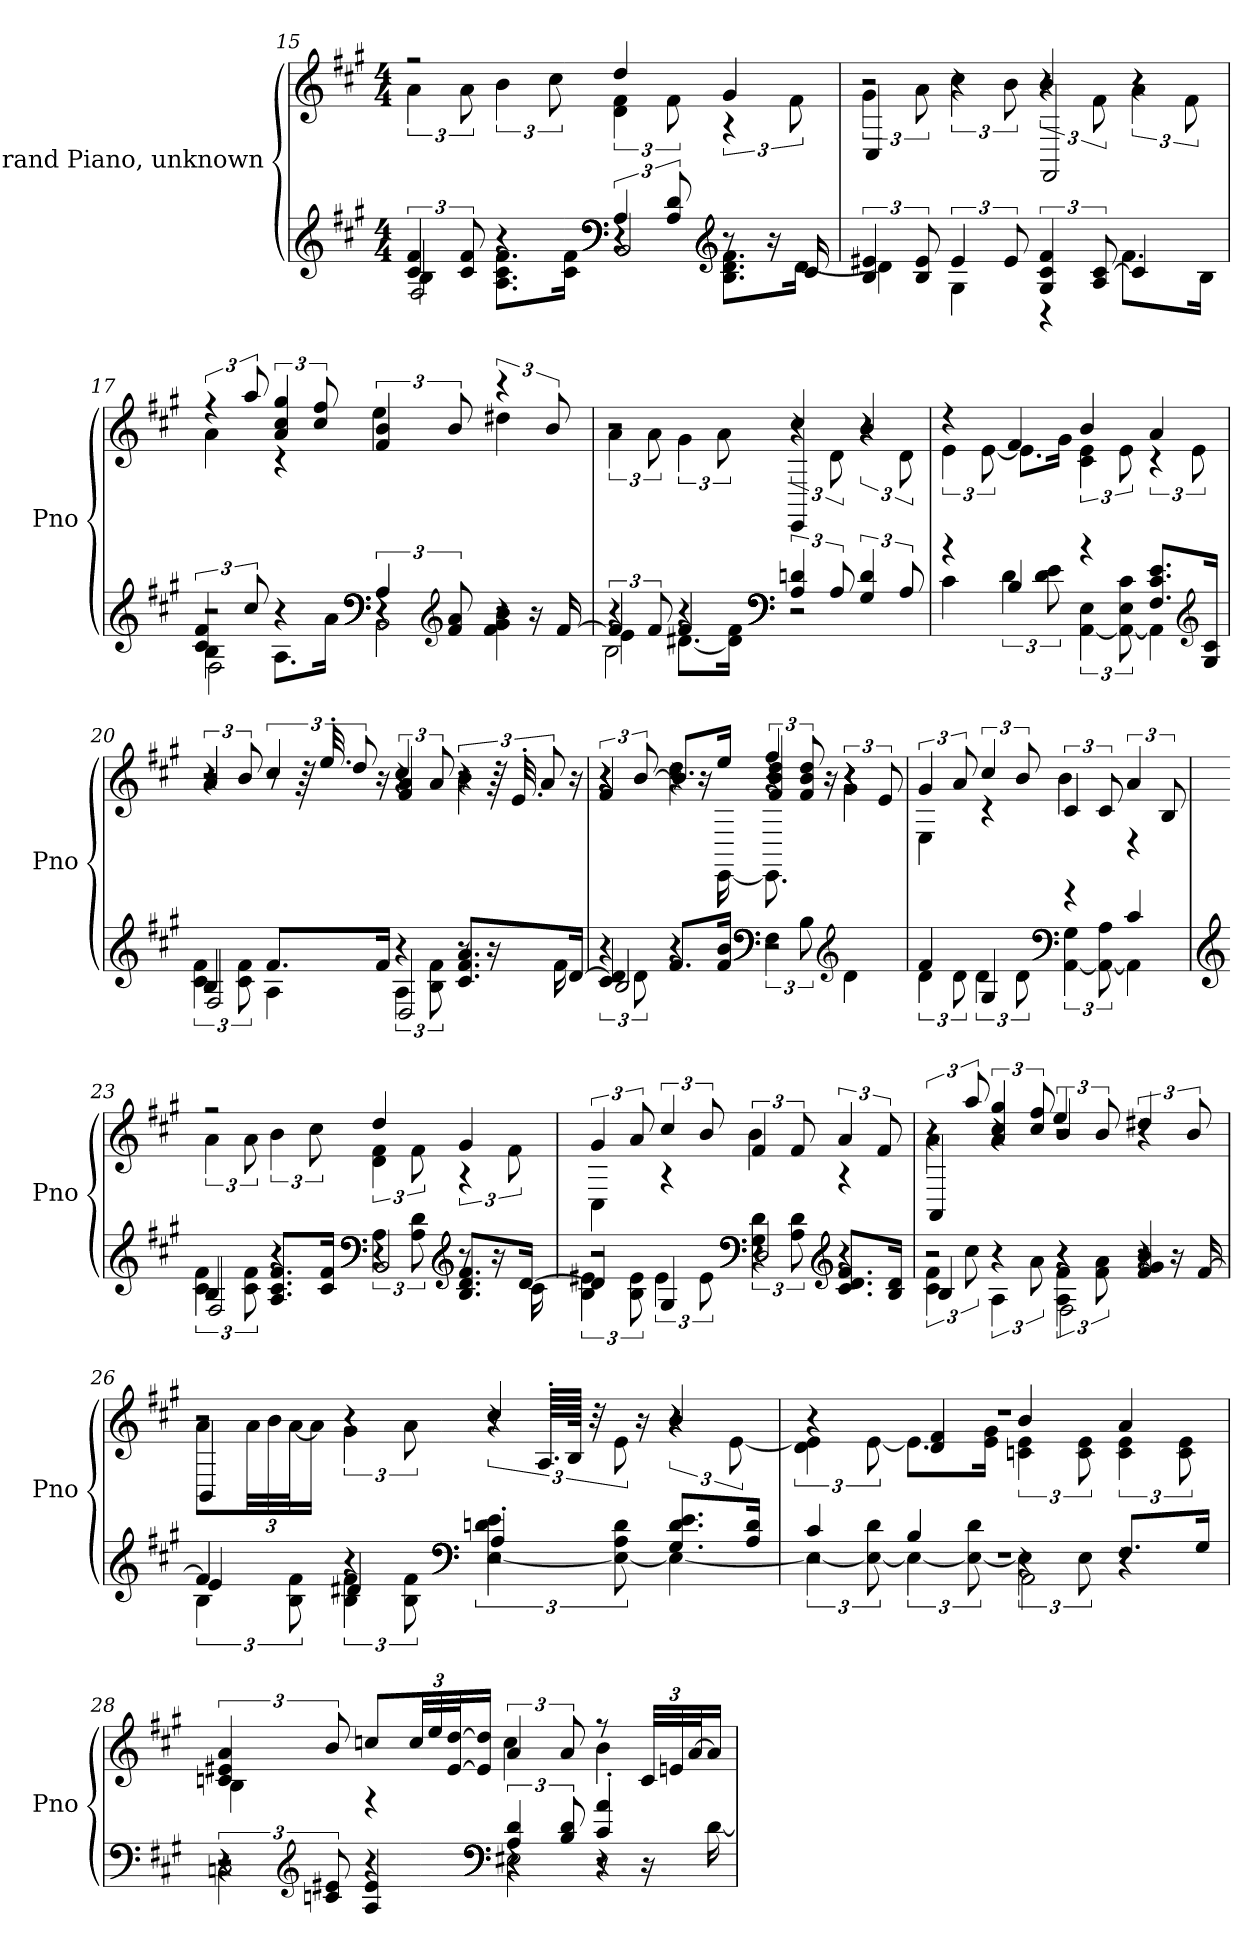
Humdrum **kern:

**kern	**kern
*part1	*part1
*staff2	*staff1
*I"Grand Piano, unknown	*
*I'Pno	*
*clefG2	*clefG2
*k[f#c#g#]	*k[f#c#g#]
*M4/4	*M4/4
=15	=15
*^	*^
*	*^	*	*
6c#/ 6f#/	4B\	2F#/	2r	6a\
12c#/ 12f#/	.	.	.	12a\
4r	8.A\ 8.c#\ 8.f#\L	.	.	6b\
.	.	.	.	12cc#\
.	16c#\ 16f#\Jk	.	.	.
*clefF4	*	*	*	*
6A/	4r	2BB/	4dd/	6d\ 6f#\
12A/ 12d/	.	.	.	12f#\
*clefG2	*	*	*	*
8r	8.B\ 8.d\ 8.f#\L	.	4g#/	6r
16r	.	.	.	.
.	.	.	.	12f#\
16c#/	[16d\Jk	.	.	.
*	*v	*v	*	*
!!LO:LB:g=z
=16	=16	=16	=16
*	*	*	*^
6B/ 6e#X/	4d\]	2r	6g#\	4C#/
12B/ 12e#/	.	.	12a\	.
6e#/	4G#\	.	6cc#\	4r
12e#/	.	.	12b\	.
6G#/ 6c#/ 6f#/	4r	4b/	6r	2FF#/
12A/ [12c#/	.	.	12f#\	.
4c#/]	8.f#\L	4r	6a\	.
.	.	.	12f#\	.
.	16B\Jk	.	.	.
*	*	*	*v	*v
=17	=17	=17	=17
*^	*^	*	*
2r	4B\	6c#/ 6f#/	2F#\	6r	4a\
.	.	12cc#/	.	12aa/	.
.	8.A\L	4r	.	6a/ 6cc#/ 6gg#/	4r
.	.	.	.	12cc#/ 12ff#/	.
.	16a\Jk	.	.	.	.
*clefF4	*	*	*	*	*
4r	4r	6A/	2BB\	6f#/ 6b/	4ee\
*clefG2	*	*	*	*	*
.	.	12f#/ 12a/	.	12b/	.
8r	4f#\ 4g#\ 4b\	4r	.	6r	4dd#X\
16r	.	.	.	.	.
.	.	.	.	12b/	.
[16f#/	.	.	.	.	.
!!LO:LB:g=z
=18	=18	=18	=18	=18	=18
*	*	*	*	*	*^
4f#/]	4e\	6r	2B\	2r	6a\	2r
.	.	12f#/	.	.	12a\	.
4r	[8.d#X\L	4f#/	.	.	6g#\	.
.	.	.	.	.	12a\	.
.	16d#\] 16f#\Jk	.	.	.	.	.
*clefF4	*	*	*	*	*	*
2r	2r	6A/ 6dn/	2r	4cc#/	6r	4EE/
.	.	12A/	.	.	12d\	.
.	.	6G#/ 6d/	.	4b/	6r	4r
.	.	12A/	.	.	12d\	.
*	*v	*v	*v	*	*	*
*	*	*	*v	*v
=19	=19	=19	=19
4r	4c#\	4r	6e\
.	.	.	[12e\
4B/	6d\	4f#/	8.e\L]
.	12d\ 12e\	.	.
.	.	.	16g#\Jk
4r	[6AA\ 6E\	4b/	6c#\ 6e\
.	12AA\_ 12E\ 12c#\	.	12e\
8.F#/ 8.c#/ 8.e/L	4AA\]	4a/	6r
.	.	.	12e\
*clefG2	*	*	*
16G#/ 16c#/Jk	.	.	.
!!LO:LB:g=z
=20	=20	=20	=20
*	*^	*	*^
4B/	6c#\ 6f#\	2F#/	4r	2r	6a/
.	12c#\ 12f#\	.	.	.	12b/
8.f#/L	4A\	.	8r	.	6cc#/
.	.	.	64r	.	.
.	.	.	32.ee'/	.	.
.	.	.	.	.	12dd/
16f#/Jk	.	.	16r	.	.
4r	6A\	2D/	4cc#/	4r	6f#/ 6a/
.	12B\ 12f#\	.	.	.	12a/
8.c#/ 8.f#/ 8.a/L	8r	.	8r	4b\	6r
.	16r	.	64r	.	.
.	.	.	32.e'/	.	.
.	.	.	.	.	12a/
[16d/Jk	16f#\	.	16r	.	.
=21	=21	=21	=21	=21	=21
*	*	*	*	*	*^
4c#/ 4d/]	6r	2B/	4f#/	4r	6r	4r
.	12d\	.	.	.	[12b/	.
8.f#/L	4r	.	4r	4dd\	8.b/L]	8r
.	.	.	.	.	.	16r
16f#/ 16b/Jk	.	.	.	.	16ee/Jk	[16EE\
*clefF4	*	*	*	*	*	*
2r	6F#\	2r	4ff#/	4r	6f#/ 6b/ 6dd/	8.EE\]
.	12B\	.	.	.	12f#/ 12b/ 12dd/	.
.	.	.	.	.	.	16r
*clefG2	*	*	*	*	*	*
.	4d\	.	4r	4g#\	6r	4r
.	.	.	.	.	12e/	.
*	*v	*v	*	*	*	*
*	*	*	*v	*v	*v
!!LO:PB:g=z
=22	=22	=22	=22
4f#/	6d\	6g#/	4E\
.	12d\	12a/	.
4G#/	6d\	6cc#/	4r
.	12d\	12b/	.
*clefF4	*	*	*
4r	[6AA\ 6G#\	6c#/	4b\
.	12AA\_ 12A\	12c#/	.
4c#/	4AA\]	6a/	4r
.	.	12B/	.
*v	*v	*	*
=23	=23	=23
*clefG2	*	*
*^	*	*
*	*^	*	*
4B/	6c#\ 6f#\	2F#/	2r	6a\
.	12c#\ 12f#\	.	.	12a\
8.A/ 8.c#/ 8.f#/L	4r	.	.	6b\
.	.	.	.	12cc#\
16c#/ 16f#/Jk	.	.	.	.
*clefF4	*	*	*	*
4r	6A\	2BB/	4dd/	6d\ 6f#\
.	12A\ 12d\	.	.	12f#\
*clefG2	*	*	*	*
8.B/ 8.d/ 8.f#/L	8r	.	4g#/	6r
.	16r	.	.	.
.	.	.	.	12f#\
[16d/Jk	16c#\	.	.	.
!!LO:LB:g=z	!!
=24	=24	=24	=24	=24
4d/]	6B\ 6e#X\	2r	6g#/	4C#\
.	12B\ 12e#\	.	12a/	.
4G#/	6e#\	.	6cc#/	4r
.	12e#\	.	12b/	.
*clefF4	*	*	*	*
4r	6G#\ 6d\	2D/	6f#/	4b\
.	12A\ 12d\	.	12f#/	.
*clefG2	*	*	*	*
8.c#/ 8.d/ 8.f#/L	4r	.	6a/	4r
.	.	.	12f#/	.
16B/ 16d/Jk	.	.	.	.
=25	=25	=25	=25	=25
*	*	*^	*	*^
2r	6c#\ 6f#\	4B/	2r	6r	4a\	4AA/
.	12cc#\	.	.	12aa/	.	.
.	6A\	4r	.	6a/ 6cc#/ 6gg#/	4r	4r
.	12a\	.	.	12cc#/ 12ff#/	.	.
4r	6A\ 6f#\	4r	2F#\	6b/	2r	4ee/
.	12f#\ 12a\	.	.	12b/	.	.
8r	4r	4f#/ 4g#/ 4b/	.	6r	.	4dd#X/
16r	.	.	.	.	.	.
.	.	.	.	12b/	.	.
[16f#/	.	.	.	.	.	.
*	*	*v	*v	*	*	*
!!LO:LB:g=z	!!	!!
=26	=26	=26	=26	=26	=26
4f#/]	6B\	4e/	2r	8a\L	4BB/
*	*	*	*	*Xbrackettup	*
.	.	.	.	48a\LL	.
.	.	.	.	48b\	.
.	12B\ 12f#\	.	.	[48a\J	.
.	.	.	.	16a\JJ]	.
*	*	*	*	*brackettup	*
4r	6B\ 6f#\	4d#X/	.	6g#\	4r
.	12B\ 12f#\	.	.	12a\	.
*clefF4	*	*	*	*	*
2r	[6E\ 6dn\ 6e\	4A'/	4cc#/	6r	8r
.	.	.	.	.	64.A'/LLLL
.	.	.	.	.	128B/JJJJk
.	.	.	.	.	32r
.	12E\_ 12A\ 12d\	.	.	12e\	.
.	.	.	.	.	16r
.	4E\_	8.G#/ 8.d/ 8.e/L	4b/	6r	4r
.	.	.	.	[12e\	.
.	.	16A/ 16d/Jk	.	.	.
=27	=27	=27	=27	=27	=27
*	*	*^	*	*	*
1r	6E\_	4c#/	2r	1r	6d\ 6e\]	4r
.	12E\_ 12d\	.	.	.	[12e\	.
.	6E\_	4B/	.	.	8.e\L]	4d/ 4f#/
.	12E\_ 12d\	.	.	.	.	.
.	.	.	.	.	16e\ 16g#\Jk	.
.	6E\]	4r	2AA\	.	6cn\ 6e\	4b/
.	12E\	.	.	.	12c\ 12e\	.
.	4r	8.F#/L	.	.	6c\ 6e\	4a/
.	.	.	.	.	12c\ 12e\	.
.	.	16G#/Jk	.	.	.	.
*	*	*	*	*	*v	*v
!!LO:LB:g=z
=28	=28	=28	=28	=28	=28
4r	2r	6r	2Cn\	6cn/ 6e#X/ 6a/	4B\
*clefG2	*	*	*	*	*
.	.	12cn/ 12e#X/	.	12b/	.
4A/ 4e#/	.	4r	.	8ccn/L	4r
*	*	*	*	*Xbrackettup	*
.	.	.	.	48cc/LL	.
.	.	.	.	48ee/	.
.	.	.	.	[48e#/ [48dd/J	.
.	.	.	.	16e#/] 16dd/]JJ	.
*clefF4	*	*	*	*	*
*	*	*	*	*brackettup	*
4r	4r	6A/ 6d/	2E#X\	6a/	4cc\
.	.	12B/ 12d/	.	12a/	.
4c/' 4a/'	8r	4r	.	8r	4b\
*	*	*	*	*Xbrackettup	*
.	16r	.	.	48c/LLL	.
.	.	.	.	48en/	.
.	.	.	.	[48a/J	.
.	[16d\	.	.	16a/JJ]	.
*v	*v	*v	*v	*	*
*	*v	*v
=	=
*-	*-
